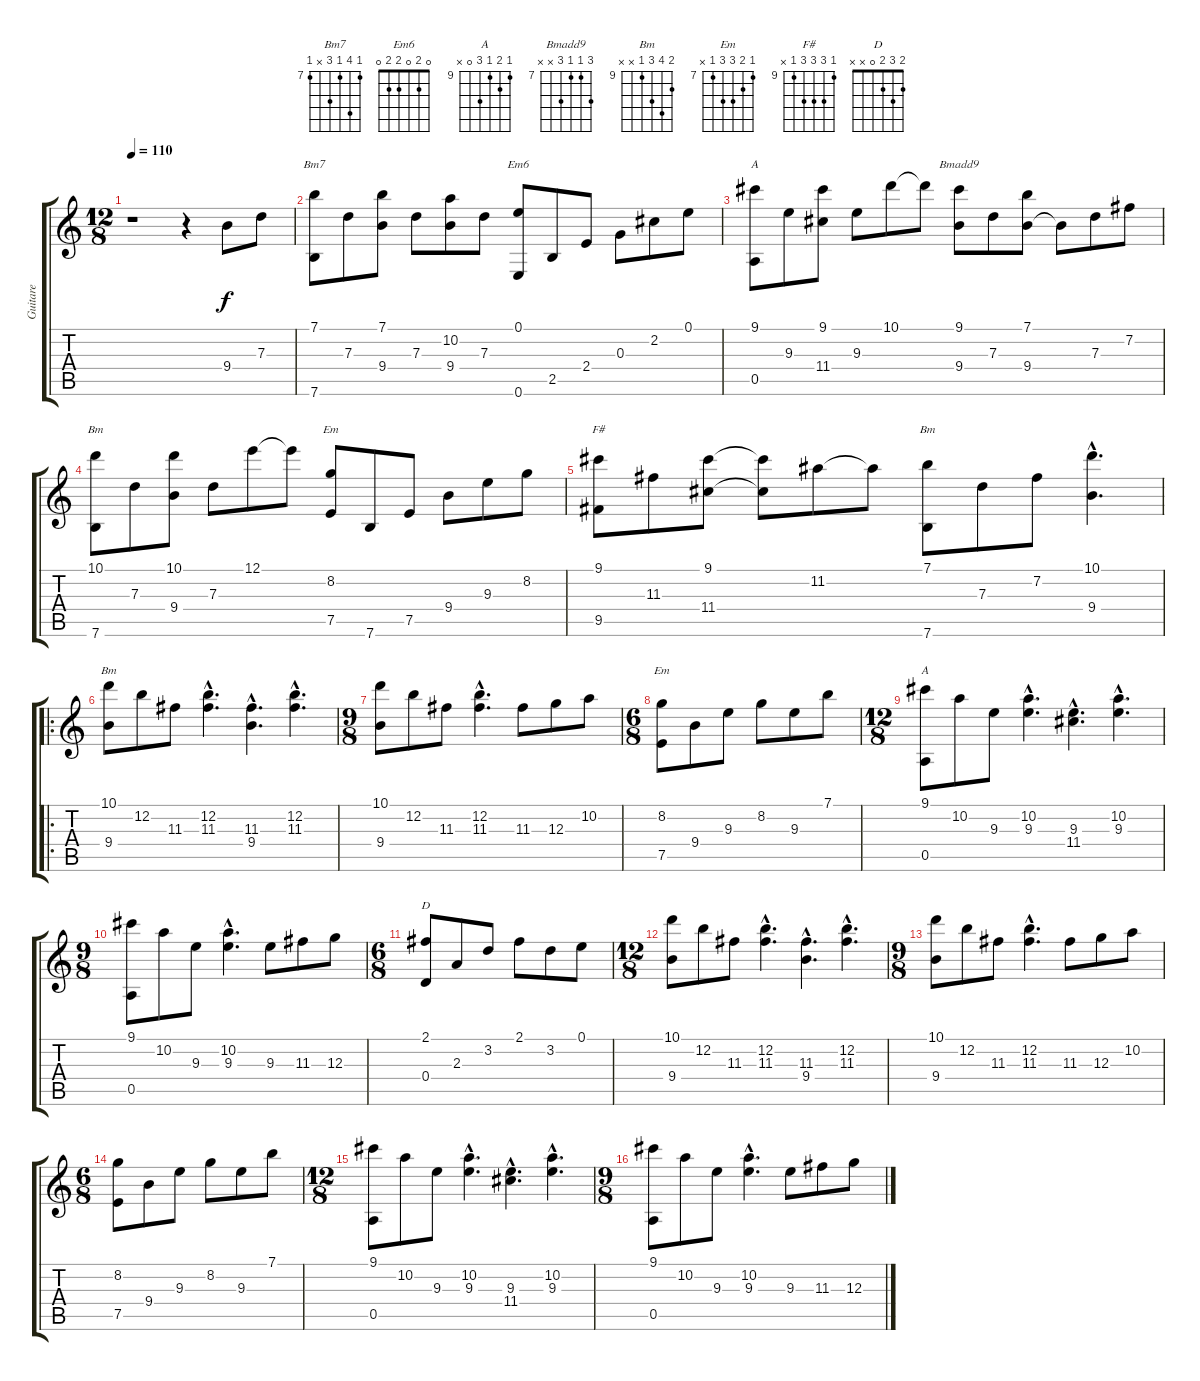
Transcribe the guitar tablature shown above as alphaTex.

\track ("Guitare" "Guitare") {instrument acousticguitarnylon}
\staff {score tabs}
\tuning (E4 B3 G3 D3 A2 E2) {hide}
\chord ("Bm7" 7 10 7 9 x 7) {firstfret 7}
\chord ("Em6" 0 2 0 2 2 0)
\chord ("A" 9 x 9 11 0 x) {firstfret 9}
\chord ("Bmadd9" 9 7 7 9 x x) {firstfret 7}
\chord ("Bm" 10 x 7 9 x 7) {firstfret 7}
\chord ("Em" x 8 9 9 7 7) {firstfret 7}
\chord ("F#" 9 11 11 11 9 x) {firstfret 9}
\chord ("Bm" 7 7 7 x x 7) {firstfret 7}
\chord ("Bm" 10 12 11 9 x x) {firstfret 9}
\chord ("Em" 7 8 9 9 7 x) {firstfret 7}
\chord ("A" 9 10 9 11 0 x) {firstfret 9}
\chord ("D" 2 3 2 0 x x)
\ts (12 8)
\tempo 110
\clef g2
\ks c
r.1{dy f instrument acousticguitarnylon} r.4 9.4.8 7.3.8 |
(7.1 7.6).8{ch "Bm7"} 7.3.8 (7.1 9.4).8 7.3.8 (10.2 9.4).8 7.3.8 (0.1 0.6).8{ch "Em6"} 2.5.8 2.4.8 0.3.8 2.2.8 0.1.8 |
(9.1 0.5).8{ch "A"} 9.3.8 (9.1 11.4).8 9.3.8 10.1.8 10.1{t}.8 (9.1 9.4).8{ch "Bmadd9"} 7.3.8 (7.1 9.4).8 9.4{t}.8 7.3.8 7.2.8 |
(10.1 7.6).8{ch "Bm"} 7.3.8 (10.1 9.4).8 7.3.8 12.1.8 12.1{t}.8 (8.2 7.5).8{ch "Em"} 7.6.8 7.5.8 9.4.8 9.3.8 8.2.8 |
(9.1 9.5).8{ch "F#"} 11.3.8 (9.1 11.4).8 (9.1{t} 11.4{t}).8 11.2.8 11.2{t}.8 (7.1 7.6).8{ch "Bm"} 7.3.8 7.2.8 (10.1{hac} 9.4{hac}).4{d} |
\ro
(10.1 9.4).8{ch "Bm"} 12.2.8 11.3.8 (12.2{hac} 11.3{hac}).4{d} (11.3{hac} 9.4{hac}).4{d} (12.2{hac} 11.3{hac}).4{d} |
\ts (9 8)
(10.1 9.4).8 12.2.8 11.3.8 (12.2{hac} 11.3{hac}).4{d} 11.3.8 12.3.8 10.2.8 |
\ts (6 8)
(8.2 7.5).8{ch "Em"} 9.4.8 9.3.8 8.2.8 9.3.8 7.1.8 |
\ts (12 8)
(9.1 0.5).8{ch "A"} 10.2.8 9.3.8 (10.2{hac} 9.3{hac}).4{d} (9.3{hac} 11.4{hac}).4{d} (10.2{hac} 9.3{hac}).4{d} |
\ts (9 8)
(9.1 0.5).8 10.2.8 9.3.8 (10.2{hac} 9.3{hac}).4{d} 9.3.8 11.3.8 12.3.8 |
\ts (6 8)
(2.1 0.4).8{ch "D"} 2.3.8 3.2.8 2.1.8 3.2.8 0.1.8 |
\ts (12 8)
(10.1 9.4).8 12.2.8 11.3.8 (12.2{hac} 11.3{hac}).4{d} (11.3{hac} 9.4{hac}).4{d} (12.2{hac} 11.3{hac}).4{d} |
\ts (9 8)
(10.1 9.4).8 12.2.8 11.3.8 (12.2{hac} 11.3{hac}).4{d} 11.3.8 12.3.8 10.2.8 |
\ts (6 8)
(8.2 7.5).8 9.4.8 9.3.8 8.2.8 9.3.8 7.1.8 |
\ts (12 8)
(9.1 0.5).8 10.2.8 9.3.8 (10.2{hac} 9.3{hac}).4{d} (9.3{hac} 11.4{hac}).4{d} (10.2{hac} 9.3{hac}).4{d} |
\ts (9 8)
(9.1 0.5).8 10.2.8 9.3.8 (10.2{hac} 9.3{hac}).4{d} 9.3.8 11.3.8 12.3.8
